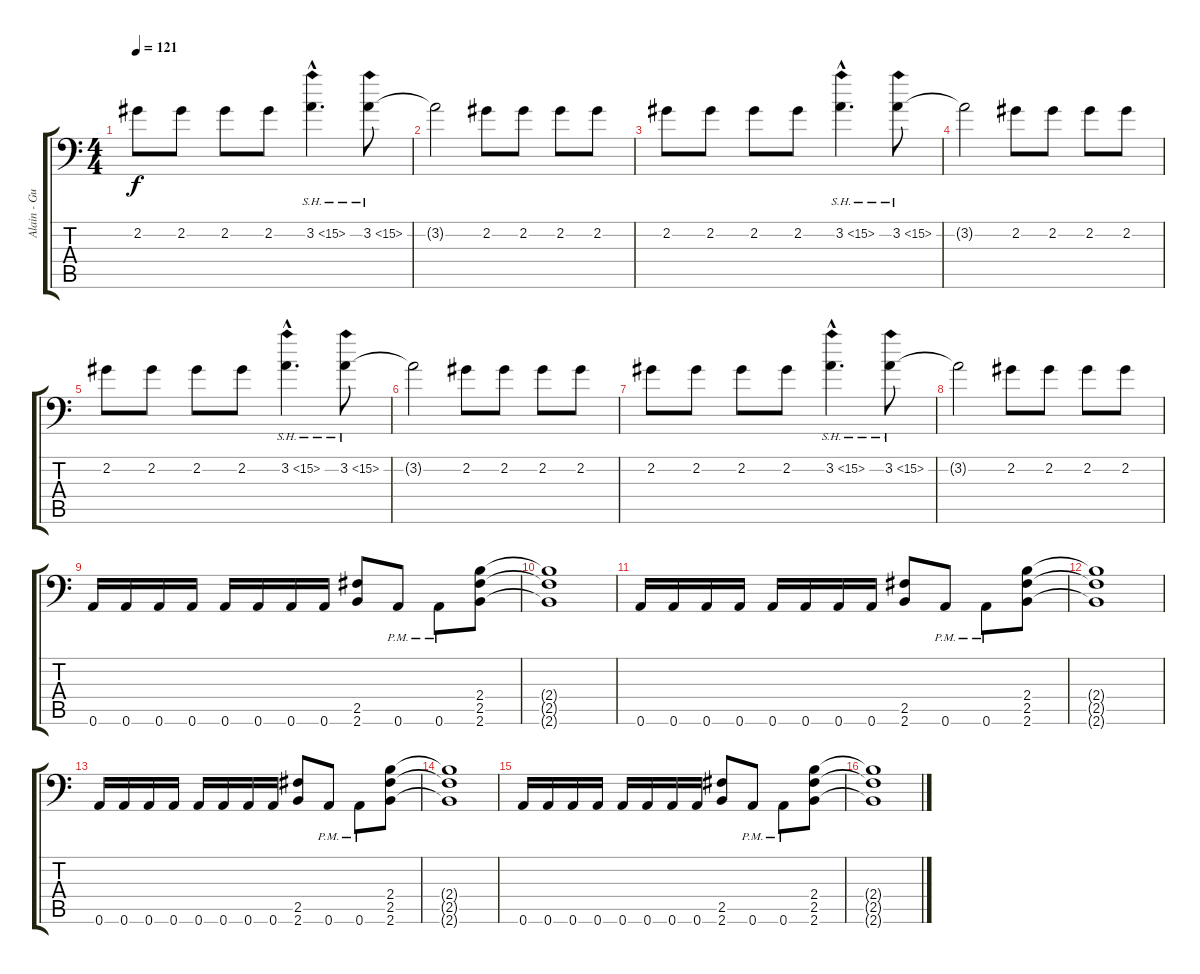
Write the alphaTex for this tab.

\track ("Alain - Guitare" "Alain - Gu") {instrument distortionguitar}
\staff {score tabs}
\tuning (B3 Gb3 D3 A2 E2 A1) {hide}
\ts (4 4)
\section ("" "")
\tempo 121
\clef f4
\ks c
2.2.8{dy f volume 12 balance 14 instrument distortionguitar} 2.2.8 2.2.8 2.2.8 3.2{sh 12 hac}.4{d} 3.2{sh 12}.8 |
3.2{t}.2 2.2.8 2.2.8 2.2.8 2.2.8 |
2.2.8 2.2.8 2.2.8 2.2.8 3.2{sh 12 hac}.4{d} 3.2{sh 12}.8 |
3.2{t}.2 2.2.8 2.2.8 2.2.8 2.2.8 |
2.2.8 2.2.8 2.2.8 2.2.8 3.2{sh 12 hac}.4{d} 3.2{sh 12}.8 |
3.2{t}.2 2.2.8 2.2.8 2.2.8 2.2.8 |
2.2.8 2.2.8 2.2.8 2.2.8 3.2{sh 12 hac}.4{d} 3.2{sh 12}.8 |
3.2{t}.2 2.2.8 2.2.8 2.2.8 2.2.8 |
\section ("" "")
0.6.16{volume 12 balance 14 instrument distortionguitar} 0.6.16 0.6.16 0.6.16 0.6.16 0.6.16 0.6.16 0.6.16 (2.5 2.6).8 0.6{pm}.8 0.6{pm}.8 (2.4 2.5 2.6).8 |
(2.4{t} 2.5{t} 2.6{t}).1 |
0.6.16 0.6.16 0.6.16 0.6.16 0.6.16 0.6.16 0.6.16 0.6.16 (2.5 2.6).8 0.6{pm}.8 0.6{pm}.8 (2.4 2.5 2.6).8 |
(2.4{t} 2.5{t} 2.6{t}).1 |
0.6.16 0.6.16 0.6.16 0.6.16 0.6.16 0.6.16 0.6.16 0.6.16 (2.5 2.6).8 0.6{pm}.8 0.6{pm}.8 (2.4 2.5 2.6).8 |
(2.4{t} 2.5{t} 2.6{t}).1 |
0.6.16 0.6.16 0.6.16 0.6.16 0.6.16 0.6.16 0.6.16 0.6.16 (2.5 2.6).8 0.6{pm}.8 0.6{pm}.8 (2.4 2.5 2.6).8 |
(2.4{t} 2.5{t} 2.6{t}).1
